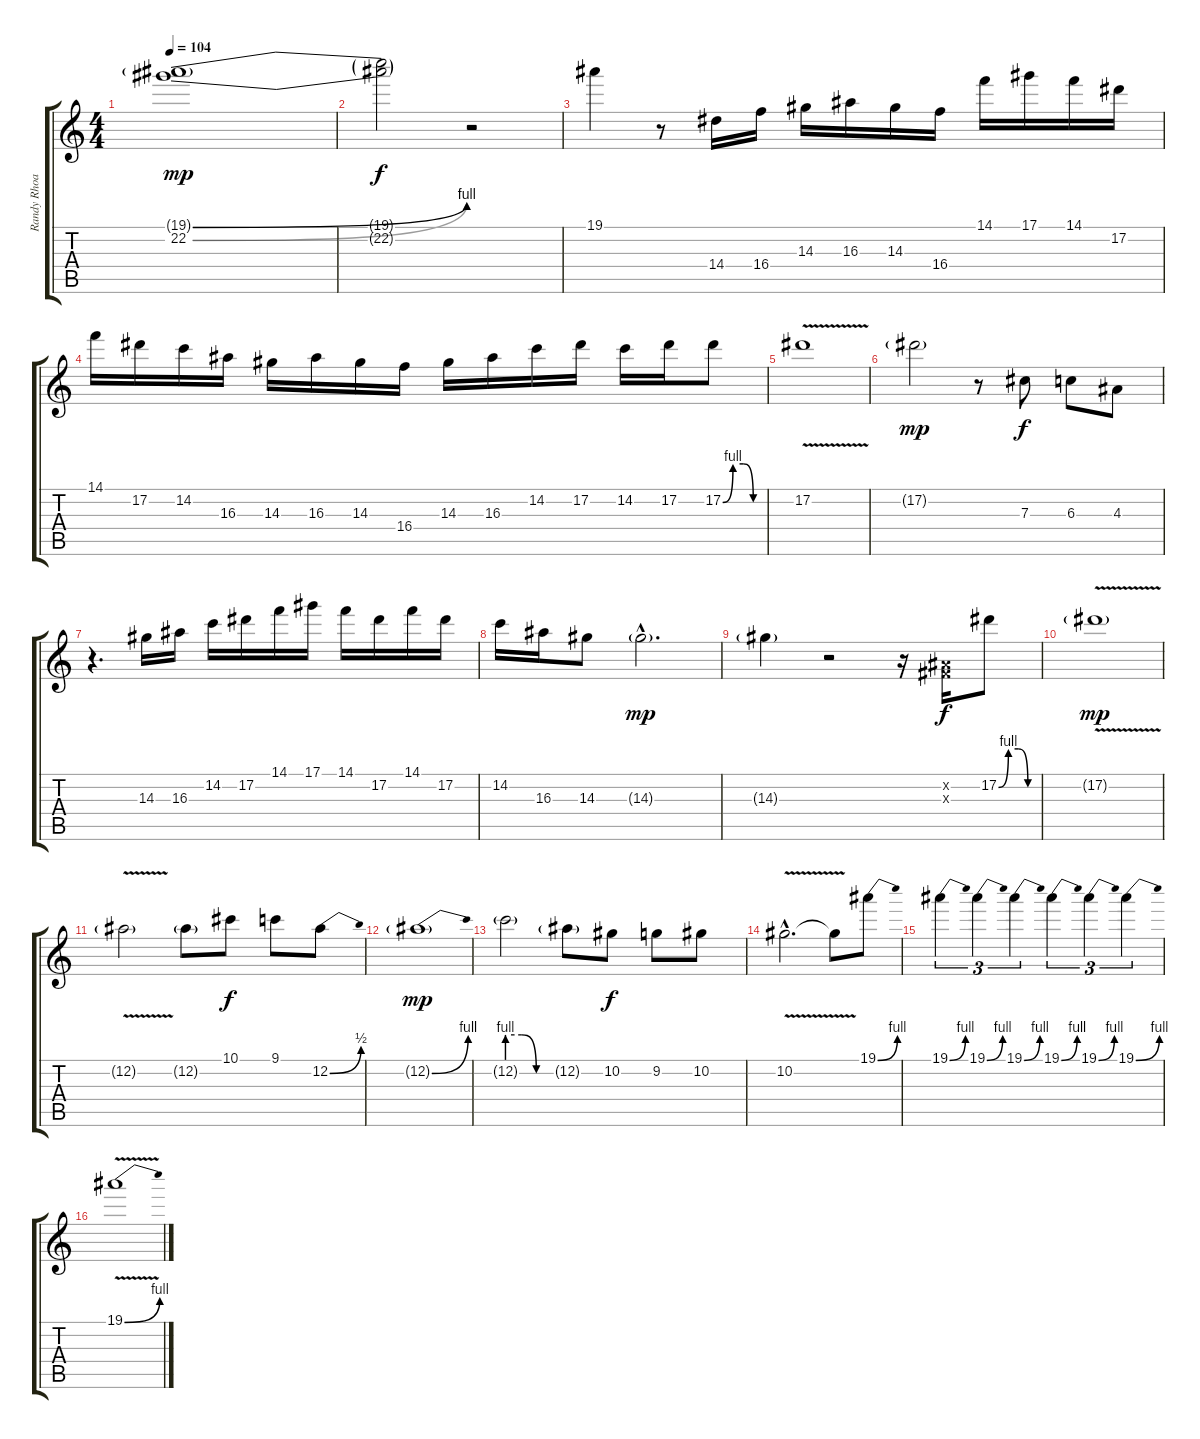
\track ("Randy Rhoads (Double Track)" "Randy Rhoa") {instrument overdrivenguitar}
\staff {score tabs}
\tuning (Eb4 Bb3 Gb3 Db3 Ab2 Eb2) {hide}
\ts (4 4)
\tempo 104
\clef g2
\ks c
(19.1{be (bend 0 0 60 4) g} 22.2{be (bend 0 0 60 4)}).1{dy mp} |
(19.1{t} 22.2{t}).2{dy f} r.2 |
19.1.4{volume 12} r.8 14.4.16 16.4.16 14.3.16 16.3.16 14.3.16 16.4.16 14.1.16 17.1.16 14.1.16 17.2.16 |
14.1.16 17.2.16 14.2.16 16.3.16 14.3.16 16.3.16 14.3.16 16.4.16 14.3.16 16.3.16 14.2.16 17.2.16 14.2.16 17.2.16 17.2{be (custom 0 0 15 4 30 4 45 0 60 0)}.8 |
17.2{v}.1 |
17.2{g}.2{dy mp} r.8 7.3.8{dy f} 6.3.8 4.3.8 |
r.4{d} 14.3.16 16.3.16 14.2.16 17.2.16 14.1.16 17.1.16 14.1.16 17.2.16 14.1.16 17.2.16 |
14.2.16 16.3.16 14.3.8 14.3{g hac}.2{d dy mp} |
14.3{g}.4 r.2 r.16 (0.2{x} 0.3{x}).16{dy f} 17.2{be (custom 0 0 15 4 30 4 45 0 60 0)}.8 |
17.2{v g}.1{dy mp} |
12.2{v g}.2 12.2{g}.8 10.1.8{dy f} 9.1.8 12.2{be (bend 0 0 60 2)}.8 |
12.2{be (bend 0 0 60 4) g}.1{dy mp} |
12.2{be (custom 0 4 20 4 40 0 60 0) g}.2 12.2{g}.8 10.2.8{dy f} 9.2.8 10.2.8 |
10.2{v hac}.2{d} 10.2{t}.8 19.1{be (bend 0 0 60 4)}.8 |
19.1{be (bend 0 0 60 4)}.4{tu (3 2)} 19.1{be (bend 0 0 60 4)}.4{tu (3 2)} 19.1{be (bend 0 0 60 4)}.4{tu (3 2)} 19.1{be (bend 0 0 60 4)}.4{tu (3 2)} 19.1{be (bend 0 0 60 4)}.4{tu (3 2)} 19.1{be (bend 0 0 60 4)}.4{tu (3 2)} |
19.1{be (bend 0 0 60 4) v}.1
